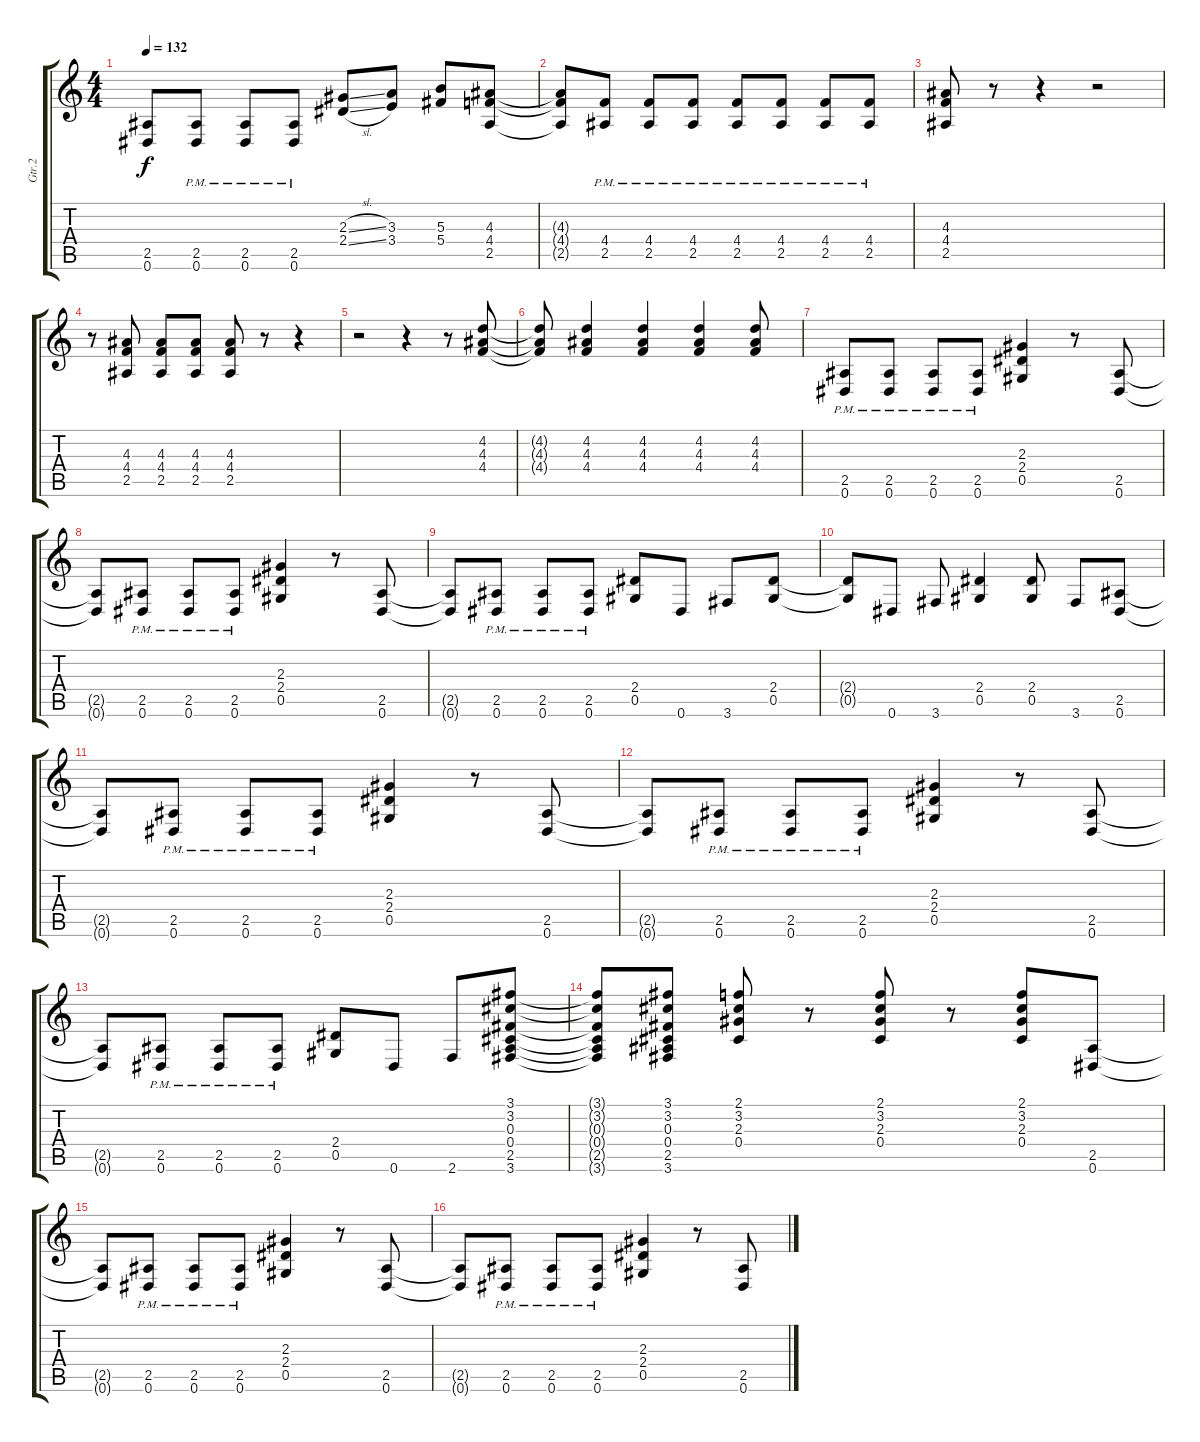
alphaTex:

\track ("Gtr.2" "Gtr.2") {instrument acousticguitarsteel}
\staff {score tabs}
\tuning (Eb4 Bb3 Gb3 Db3 Ab2 Eb2) {hide}
\ts (4 4)
\tempo 132
\clef g2
\ks c
(2.5{t} 0.6{t}).8{dy f} (2.5{pm} 0.6{pm}).8 (2.5{pm} 0.6{pm}).8 (2.5{pm} 0.6{pm}).8 (2.3{sl} 2.4{sl}).8 (3.3 3.4).8 (5.3 5.4).8 (4.3 4.4 2.5).8 |
(4.3{t} 4.4{t} 2.5{t}).8 (4.4{pm} 2.5{pm}).8 (4.4{pm} 2.5{pm}).8 (4.4{pm} 2.5{pm}).8 (4.4{pm} 2.5{pm}).8 (4.4{pm} 2.5{pm}).8 (4.4{pm} 2.5{pm}).8 (4.4{pm} 2.5{pm}).8 |
(4.3 4.4 2.5).8 r.8 r.4 r.2 |
r.8{volume 16} (4.3 4.4 2.5).8 (4.3 4.4 2.5).8 (4.3 4.4 2.5).8 (4.3 4.4 2.5).8 r.8 r.4 |
r.2 r.4 r.8 (4.2 4.3 4.4).8 |
(4.2{t} 4.3{t} 4.4{t}).8 (4.2 4.3 4.4).4 (4.2 4.3 4.4).4 (4.2 4.3 4.4).4 (4.2 4.3 4.4).8 |
(2.5{pm} 0.6{pm}).8 (2.5{pm} 0.6{pm}).8 (2.5{pm} 0.6{pm}).8 (2.5{pm} 0.6{pm}).8 (2.3 2.4 0.5).4 r.8 (2.5 0.6).8 |
(2.5{t} 0.6{t}).8 (2.5{pm} 0.6{pm}).8 (2.5{pm} 0.6{pm}).8 (2.5{pm} 0.6{pm}).8 (2.3 2.4 0.5).4 r.8 (2.5 0.6).8 |
(2.5{t} 0.6{t}).8 (2.5{pm} 0.6{pm}).8 (2.5{pm} 0.6{pm}).8 (2.5{pm} 0.6{pm}).8 (2.4 0.5).8 0.6.8 3.6.8 (2.4 0.5).8 |
(2.4{t} 0.5{t}).8 0.6.8 3.6.8 (2.4 0.5).4 (2.4 0.5).8 3.6.8 (2.5 0.6).8 |
(2.5{t} 0.6{t}).8 (2.5{pm} 0.6{pm}).8 (2.5{pm} 0.6{pm}).8 (2.5{pm} 0.6{pm}).8 (2.3 2.4 0.5).4 r.8 (2.5 0.6).8 |
(2.5{t} 0.6{t}).8 (2.5{pm} 0.6{pm}).8 (2.5{pm} 0.6{pm}).8 (2.5{pm} 0.6{pm}).8 (2.3 2.4 0.5).4 r.8 (2.5 0.6).8 |
(2.5{t} 0.6{t}).8 (2.5{pm} 0.6{pm}).8 (2.5{pm} 0.6{pm}).8 (2.5{pm} 0.6{pm}).8 (2.4 0.5).8 0.6.8 2.6.8 (3.1 3.2 0.3 0.4 2.5 3.6).8 |
(3.1{t} 3.2{t} 0.3{t} 0.4{t} 2.5{t} 3.6{t}).8 (3.1 3.2 0.3 0.4 2.5 3.6).8 (2.1 3.2 2.3 0.4).8 r.8 (2.1 3.2 2.3 0.4).8 r.8 (2.1 3.2 2.3 0.4).8 (2.5 0.6).8 |
(2.5{t} 0.6{t}).8 (2.5{pm} 0.6{pm}).8 (2.5{pm} 0.6{pm}).8 (2.5{pm} 0.6{pm}).8 (2.3 2.4 0.5).4 r.8 (2.5 0.6).8 |
(2.5{t} 0.6{t}).8 (2.5{pm} 0.6{pm}).8 (2.5{pm} 0.6{pm}).8 (2.5{pm} 0.6{pm}).8 (2.3 2.4 0.5).4 r.8 (2.5 0.6).8
